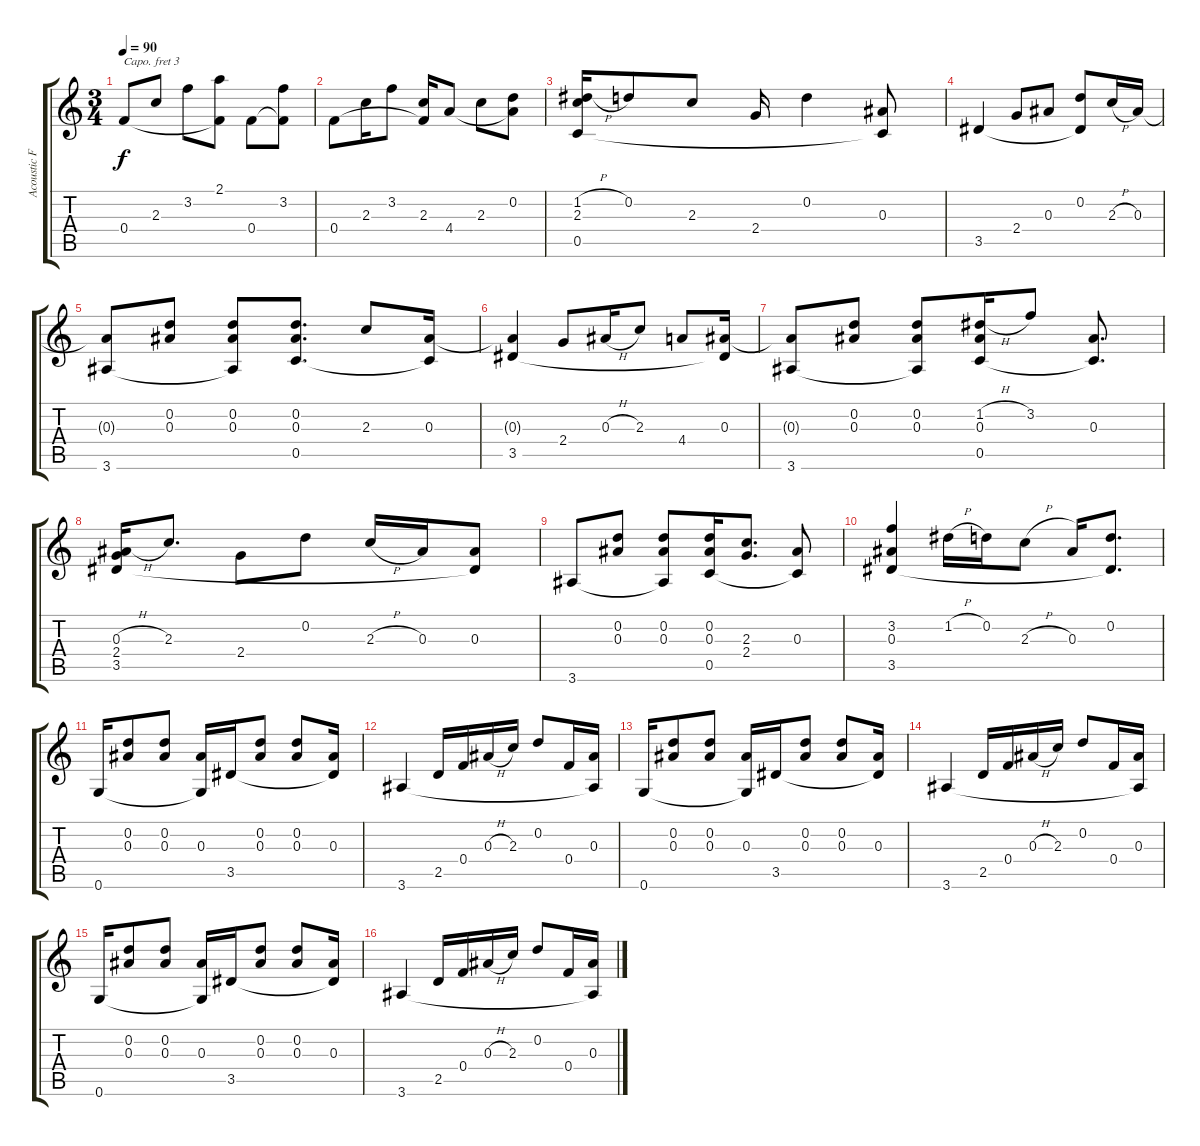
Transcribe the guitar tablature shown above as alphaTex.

\track ("Acoustic Fingerstyle Guitar Arrangement" "Acoustic F") {instrument acousticguitarnylon}
\staff {score tabs}
\capo 3
\tuning (E4 B3 G3 D3 A2 E2) {hide}
\ts (3 4)
\tempo 90
\clef g2
\ks c
0.4.8{dy f} 2.3.8 3.2.8 (2.1 0.4{t}).8 0.4.8 (3.2 0.4{t}).8 |
0.4.8 2.3.16 3.2.8 (2.3 0.4{t}).16 4.4.8 2.3.8 (0.2 4.4{t}).8 |
(1.2{h} 2.3 0.5).16 0.2.8 2.3.8 2.4.16 0.2.4 (0.3 0.5{t}).8 |
3.5.4 2.4.8 0.3.8 (0.2 3.5{t}).8 2.3{h}.16 0.3.16 |
(0.3{t} 3.6).8 (0.2 0.3).8 (0.2 0.3 3.6{t}).8 (0.2 0.3 0.5).8{d} 2.3.8 (0.3 0.5{t}).16 |
(0.3{t} 3.5).4 2.4.8 0.3{h}.16 2.3.8 4.4.8 (0.3 3.5{t}).16 |
(0.3{t} 3.6).8 (0.2 0.3).8 (0.2 0.3 3.6{t}).8 (1.2{h} 0.3 0.5).16 3.2.8 (0.3 0.5{t}).8{d} |
(0.3{h} 2.4 3.5).16 2.3.8{d} 2.4.8 0.2.8 2.3{h}.16 0.3.16 (0.3 3.5{t}).8 |
3.6.8 (0.2 0.3).8 (0.2 0.3 3.6{t}).8 (0.2 0.3 0.5).16 (2.3 2.4).8{d} (0.3 0.5{t}).8 |
(3.2 0.3 3.5).4 1.2{h}.16 0.2.16 2.3{h}.8 0.3.16 (0.2 3.5{t}).8{d} |
0.6.16 (0.2 0.3).8 (0.2 0.3).8 (0.3 0.6{t}).16 3.5.16 (0.2 0.3).8 (0.2 0.3).8 (0.3 3.5{t}).16 |
3.6.4 2.5.16 0.4.16 0.3{h}.16 2.3.16 0.2.8 0.4.16 (0.3 3.6{t}).16 |
0.6.16 (0.2 0.3).8 (0.2 0.3).8 (0.3 0.6{t}).16 3.5.16 (0.2 0.3).8 (0.2 0.3).8 (0.3 3.5{t}).16 |
3.6.4 2.5.16 0.4.16 0.3{h}.16 2.3.16 0.2.8 0.4.16 (0.3 3.6{t}).16 |
0.6.16 (0.2 0.3).8 (0.2 0.3).8 (0.3 0.6{t}).16 3.5.16 (0.2 0.3).8 (0.2 0.3).8 (0.3 3.5{t}).16 |
3.6.4 2.5.16 0.4.16 0.3{h}.16 2.3.16 0.2.8 0.4.16 (0.3 3.6{t}).16
